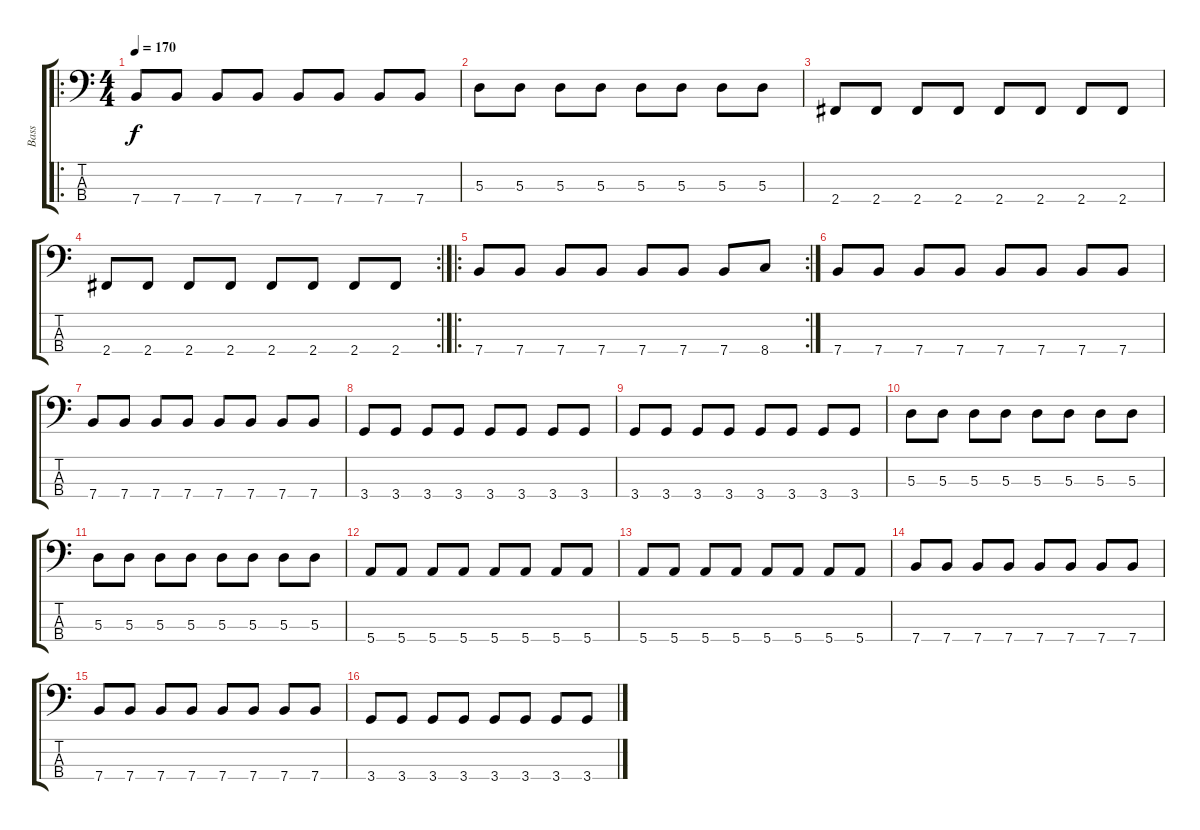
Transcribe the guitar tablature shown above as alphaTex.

\track ("Bass" "Bass") {instrument electricbasspick}
\staff {score tabs}
\tuning (G2 D2 A1 E1) {hide}
\ro
\ts (4 4)
\tempo 170
\clef f4
\ks c
7.4.8{dy f} 7.4.8 7.4.8 7.4.8 7.4.8 7.4.8 7.4.8 7.4.8 |
5.3.8 5.3.8 5.3.8 5.3.8 5.3.8 5.3.8 5.3.8 5.3.8 |
2.4.8 2.4.8 2.4.8 2.4.8 2.4.8 2.4.8 2.4.8 2.4.8 |
\rc 2
2.4.8 2.4.8 2.4.8 2.4.8 2.4.8 2.4.8 2.4.8 2.4.8 |
\ro
\rc 2
7.4.8 7.4.8 7.4.8 7.4.8 7.4.8 7.4.8 7.4.8 8.4.8 |
7.4.8 7.4.8 7.4.8 7.4.8 7.4.8 7.4.8 7.4.8 7.4.8 |
7.4.8 7.4.8 7.4.8 7.4.8 7.4.8 7.4.8 7.4.8 7.4.8 |
3.4.8 3.4.8 3.4.8 3.4.8 3.4.8 3.4.8 3.4.8 3.4.8 |
3.4.8 3.4.8 3.4.8 3.4.8 3.4.8 3.4.8 3.4.8 3.4.8 |
5.3.8 5.3.8 5.3.8 5.3.8 5.3.8 5.3.8 5.3.8 5.3.8 |
5.3.8 5.3.8 5.3.8 5.3.8 5.3.8 5.3.8 5.3.8 5.3.8 |
5.4.8 5.4.8 5.4.8 5.4.8 5.4.8 5.4.8 5.4.8 5.4.8 |
5.4.8 5.4.8 5.4.8 5.4.8 5.4.8 5.4.8 5.4.8 5.4.8 |
7.4.8 7.4.8 7.4.8 7.4.8 7.4.8 7.4.8 7.4.8 7.4.8 |
7.4.8 7.4.8 7.4.8 7.4.8 7.4.8 7.4.8 7.4.8 7.4.8 |
3.4.8 3.4.8 3.4.8 3.4.8 3.4.8 3.4.8 3.4.8 3.4.8
